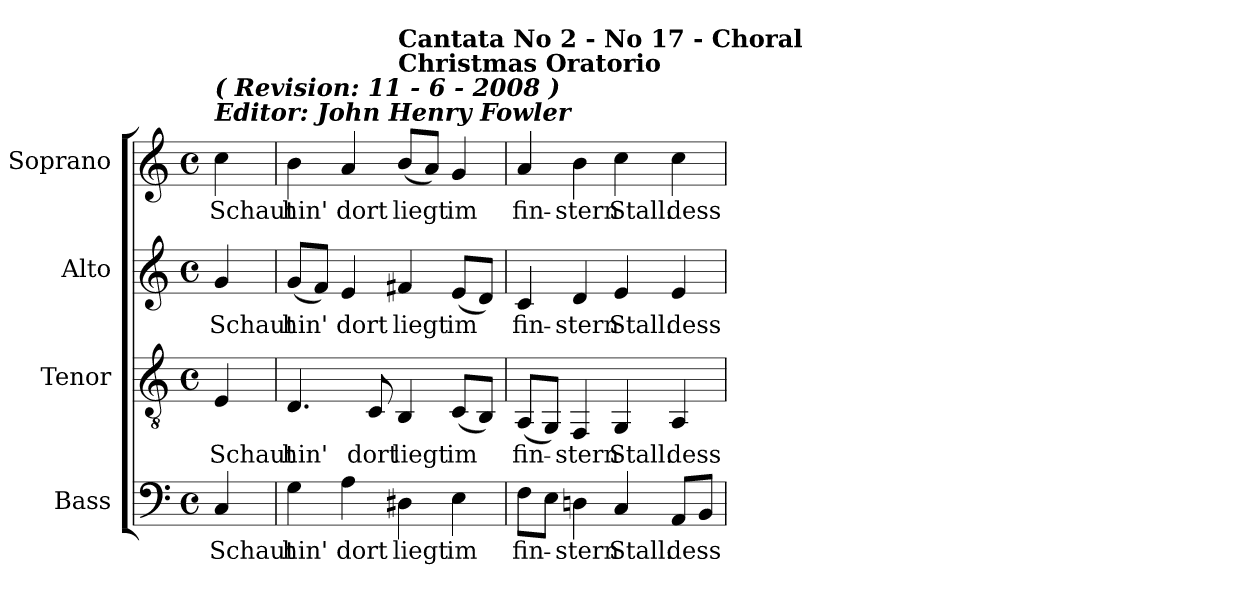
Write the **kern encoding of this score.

**kern	**text	**kern	**text	**kern	**text	**kern	**text
*part4	*part4	*part3	*part3	*part2	*part2	*part1	*part1
*staff4	*staff4	*staff3	*staff3	*staff2	*staff2	*staff1	*staff1
*I"Bass	*	*I"Tenor	*	*I"Alto	*	*I"Soprano	*
!!LO:PB:g=z
*clefF4	*	*clefGv2	*	*clefG2	*	*clefG2	*
*k[]	*	*k[]	*	*k[]	*	*k[]	*
*C:	*	*C:	*	*C:	*	*C:	*
*M4/4	*	*M4/4	*	*M4/4	*	*M4/4	*
*met(c)	*	*met(c)	*	*met(c)	*	*met(c)	*
=1	=1	=1	=1	=1	=1	=1	=1
!	!LO:LY:b:color=#000000	!	!	!	!	!	!
!	!	!	!LO:LY:b:color=#000000	!	!	!	!
!	!	!	!	!	!LO:LY:b:color=#000000	!	!
!	!	!	!	!	!	!LO:TX:a:Bi:t=Editor&colon;  John Henry Fowler	!
!	!	!	!	!	!	!LO:TX:a:Bi:t=( Revision&colon;  11 - 6 - 2008 )	!
!	!	!	!	!	!	!	!LO:LY:b:color=#000000
4Ci/	Schaut	4Ei/	Schaut	4gi/	Schaut	4cci\	Schaut
=2	=2	=2	=2	=2	=2	=2	=2
!	!LO:LY:b:color=#000000	!	!	!	!	!	!
!	!	!	!LO:LY:b:color=#000000	!	!	!	!
!	!	!	!	!	!LO:LY:b:color=#000000	!	!
!	!	!	!	!	!	!	!LO:LY:b:color=#000000
4Gi\	hin'	4.Di/	hin'	(8gi/L	hin'	4bi\	hin'
.	.	.	.	8fi/J)	.	.	.
!	!LO:LY:b:color=#000000	!	!	!	!	!	!
!	!	!	!	!	!LO:LY:b:color=#000000	!	!
!	!	!	!	!	!	!	!LO:LY:b:color=#000000
4Ai\	dort	.	.	4ei/	dort	4ai/	dort
!	!	!	!LO:LY:b:color=#000000	!	!	!	!
.	.	8Ci/	dort	.	.	.	.
!	!LO:LY:b:color=#000000	!	!	!	!	!	!
!	!	!	!LO:LY:b:color=#000000	!	!	!	!
!	!	!	!	!	!LO:LY:b:color=#000000	!	!
!	!	!	!	!	!	!LO:TX:a:B:t=Christmas Oratorio	!
!	!	!	!	!	!	!LO:TX:a:B:t=Cantata No 2 - No 17 - Choral	!
!	!	!	!	!	!	!	!LO:LY:b:color=#000000
4D#Xi\	liegt	4BBi/	liegt	4f#Xi/	liegt	(8bi/L	liegt
.	.	.	.	.	.	8ai/J)	.
!	!LO:LY:b:color=#000000	!	!	!	!	!	!
!	!	!	!LO:LY:b:color=#000000	!	!	!	!
!	!	!	!	!	!LO:LY:b:color=#000000	!	!
!	!	!	!	!	!	!	!LO:LY:b:color=#000000
4Ei\	im	(8Ci/L	im	(8ei/L	im	4gi/	im
.	.	8BBi/J)	.	8di/J)	.	.	.
=3	=3	=3	=3	=3	=3	=3	=3
!	!LO:LY:b:color=#000000	!	!	!	!	!	!
!	!	!	!LO:LY:b:color=#000000	!	!	!	!
!	!	!	!	!	!LO:LY:b:color=#000000	!	!
!	!	!	!	!	!	!	!LO:LY:b:color=#000000
8Fi\L	fin-	(8AAi/L	fin-	4ci/	fin-	4ai/	fin-
8Ei\J	.	8GGi/J)	.	.	.	.	.
!	!LO:LY:b:color=#000000	!	!	!	!	!	!
!	!	!	!LO:LY:b:color=#000000	!	!	!	!
!	!	!	!	!	!LO:LY:b:color=#000000	!	!
!	!	!	!	!	!	!	!LO:LY:b:color=#000000
4Dni\	-stern	4FFi/	-stern	4di/	-stern	4bi\	-stern
!	!LO:LY:b:color=#000000	!	!	!	!	!	!
!	!	!	!LO:LY:b:color=#000000	!	!	!	!
!	!	!	!	!	!LO:LY:b:color=#000000	!	!
!	!	!	!	!	!	!	!LO:LY:b:color=#000000
4Ci/	Stall.	4GGi/	Stall.	4ei/	Stall.	4cci\	Stall.
!	!LO:LY:b:color=#000000	!	!	!	!	!	!
!	!	!	!LO:LY:b:color=#000000	!	!	!	!
!	!	!	!	!	!LO:LY:b:color=#000000	!	!
!	!	!	!	!	!	!	!LO:LY:b:color=#000000
8AAi/L	dess	4AAi/	dess	4ei/	dess	4cci\	dess
8BBi/J	.	.	.	.	.	.	.
=	=	=	=	=	=	=	=
*-	*-	*-	*-	*-	*-	*-	*-
